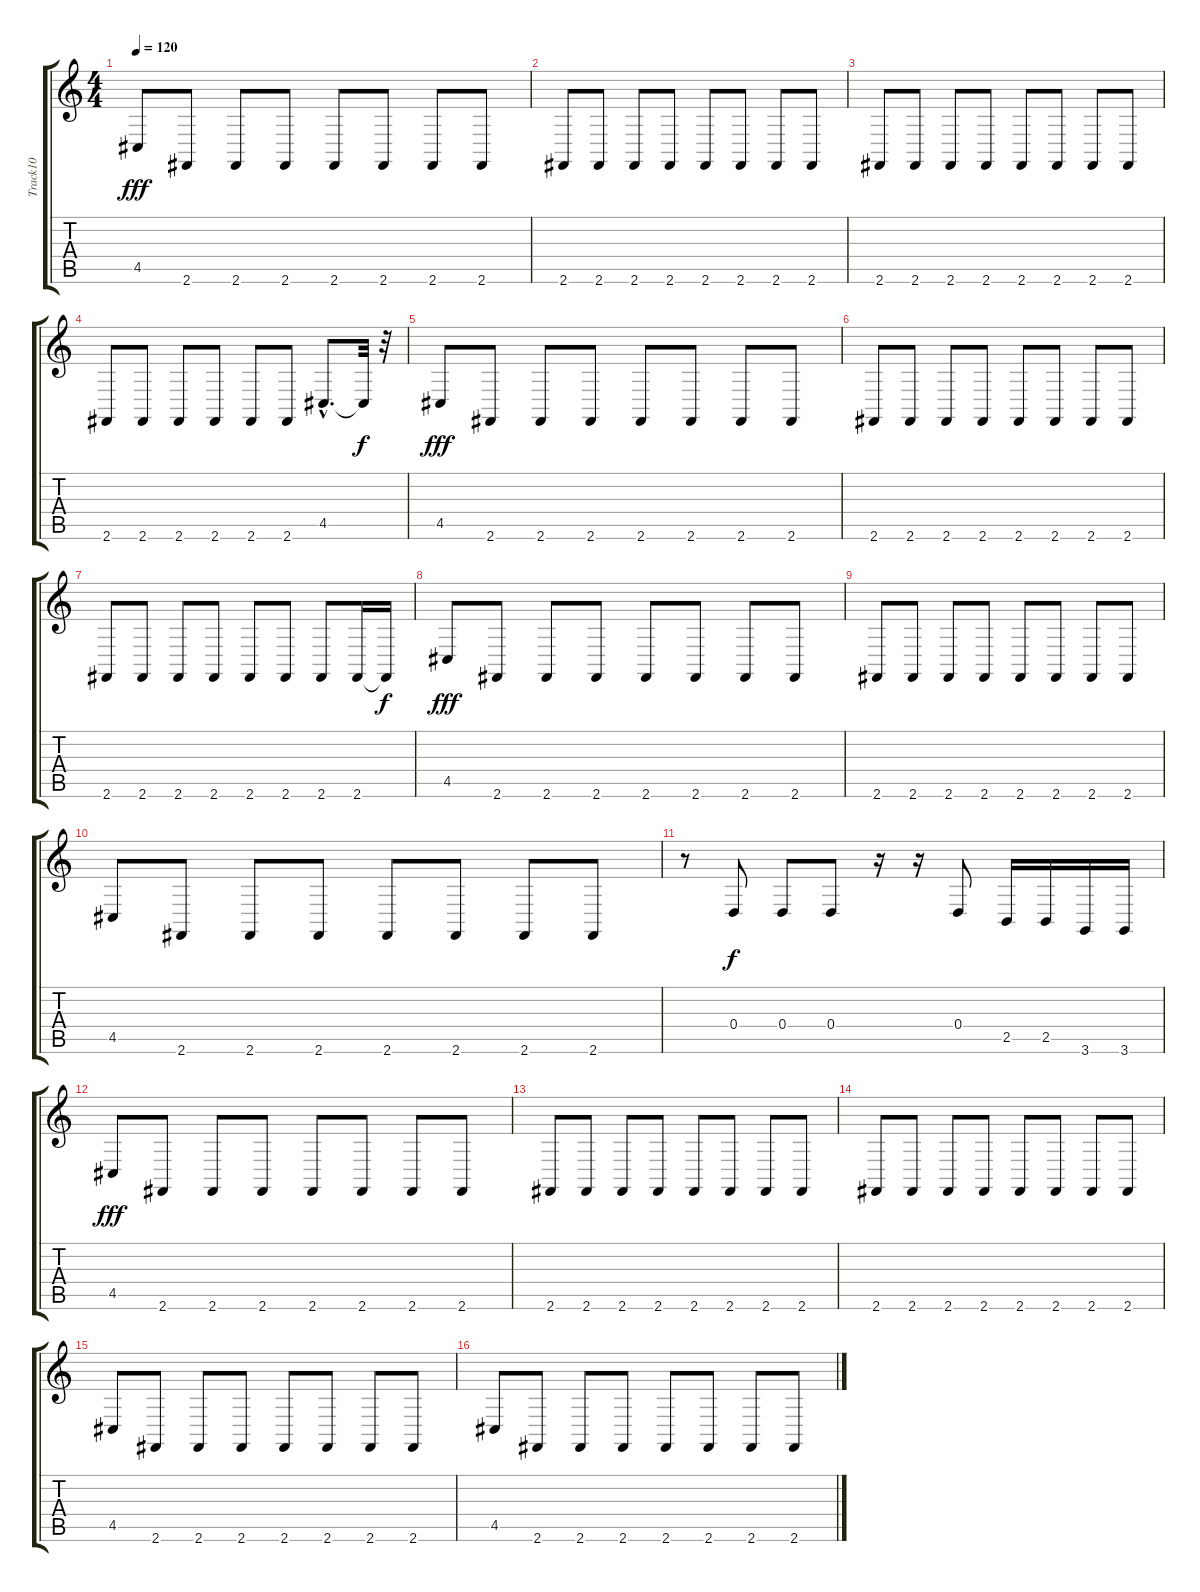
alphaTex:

\track ("Track10" "Track10") {instrument drawbarorgan}
\staff {score tabs}
\tuning (E4 B3 G3 D3 A2 E2) {hide}
\ts (4 4)
\tempo 120
\clef g2
\ks c
4.5.8{dy fff} 2.6.8 2.6.8 2.6.8 2.6.8 2.6.8 2.6.8 2.6.8 |
2.6.8 2.6.8 2.6.8 2.6.8 2.6.8 2.6.8 2.6.8 2.6.8 |
2.6.8 2.6.8 2.6.8 2.6.8 2.6.8 2.6.8 2.6.8 2.6.8 |
2.6.8 2.6.8 2.6.8 2.6.8 2.6.8 2.6.8 4.5{hac}.8{d} 4.5{t}.32{dy f} r.32 |
4.5.8{dy fff} 2.6.8 2.6.8 2.6.8 2.6.8 2.6.8 2.6.8 2.6.8 |
2.6.8 2.6.8 2.6.8 2.6.8 2.6.8 2.6.8 2.6.8 2.6.8 |
2.6.8 2.6.8 2.6.8 2.6.8 2.6.8 2.6.8 2.6.8 2.6.16 2.6{t}.16{dy f} |
4.5.8{dy fff} 2.6.8 2.6.8 2.6.8 2.6.8 2.6.8 2.6.8 2.6.8 |
2.6.8 2.6.8 2.6.8 2.6.8 2.6.8 2.6.8 2.6.8 2.6.8 |
4.5.8 2.6.8 2.6.8 2.6.8 2.6.8 2.6.8 2.6.8 2.6.8 |
r.8 0.4.8{dy f} 0.4.8 0.4.8 r.16 r.16 0.4.8 2.5.16 2.5.16 3.6.16 3.6.16 |
4.5.8{dy fff} 2.6.8 2.6.8 2.6.8 2.6.8 2.6.8 2.6.8 2.6.8 |
2.6.8 2.6.8 2.6.8 2.6.8 2.6.8 2.6.8 2.6.8 2.6.8 |
2.6.8 2.6.8 2.6.8 2.6.8 2.6.8 2.6.8 2.6.8 2.6.8 |
4.5.8 2.6.8 2.6.8 2.6.8 2.6.8 2.6.8 2.6.8 2.6.8 |
4.5.8 2.6.8 2.6.8 2.6.8 2.6.8 2.6.8 2.6.8 2.6.8
